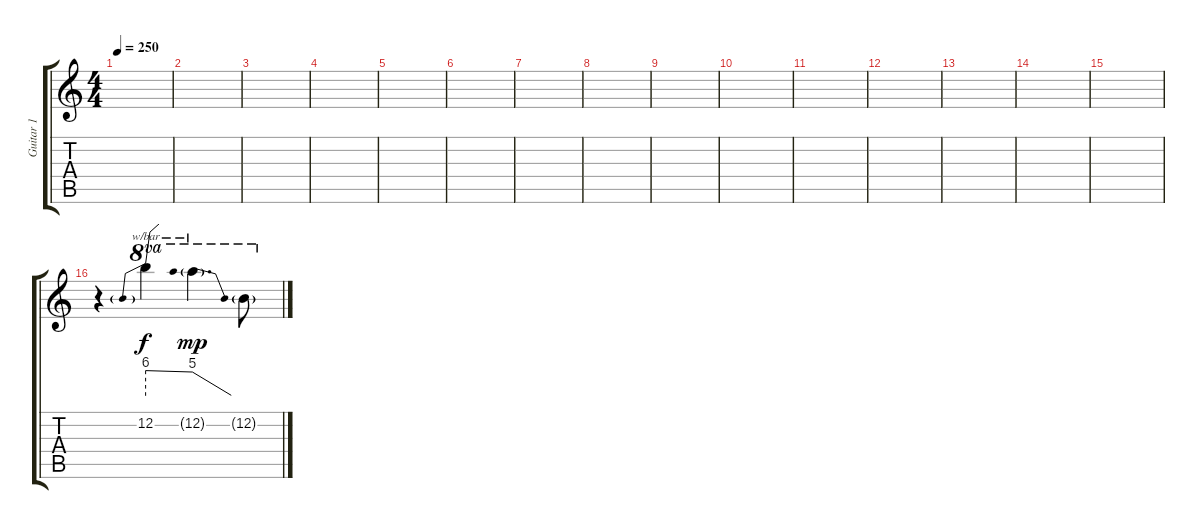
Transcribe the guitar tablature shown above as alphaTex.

\track ("Guitar 1" "Guitar 1") {instrument overdrivenguitar}
\staff {score tabs}
\tuning (E4 B3 G3 D3 A2 E2) {hide}
\ts (4 4)
\tempo 250
\clef g2
\ks c
|
|
|
|
|
|
|
|
|
|
|
|
|
|
|
r.4 12.2.4{tbe (predivedive default 0 24 60 20) ot 8va} 12.2{g}.4{d tbe (dive default 0 20 60 0) ot 8va dy mp} 12.2{g}.8{ot 8va}
